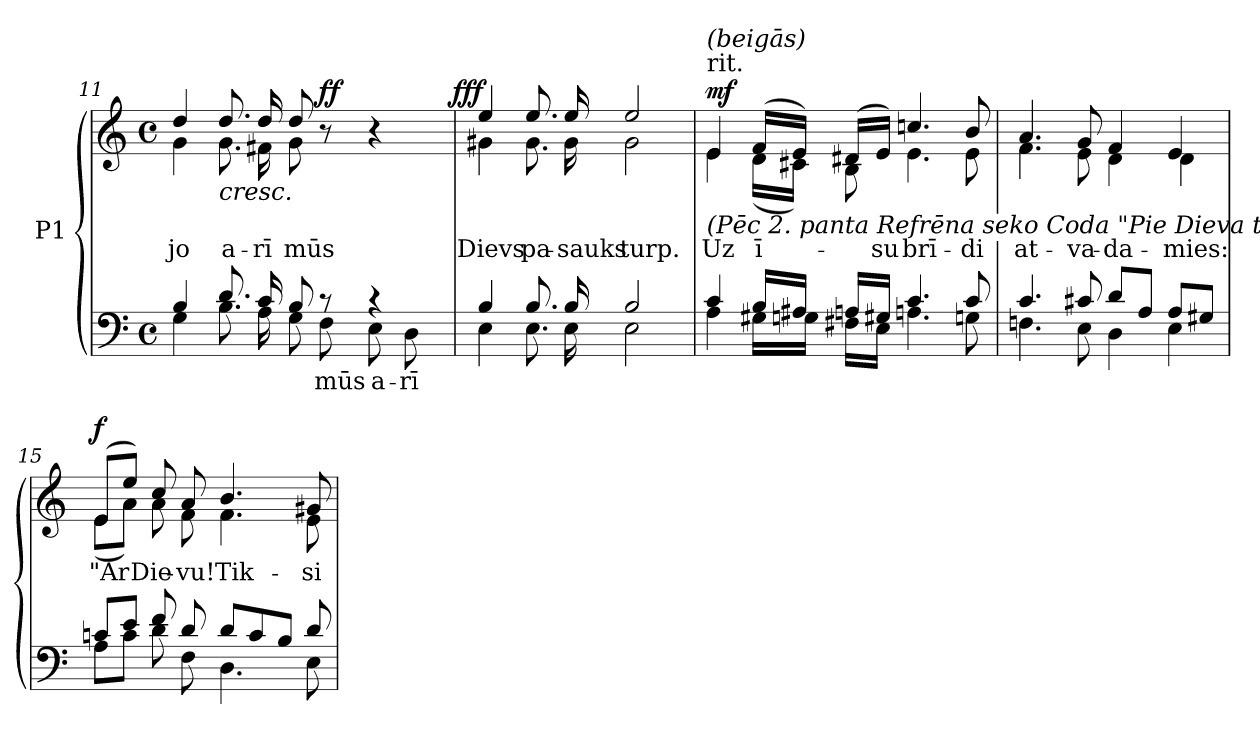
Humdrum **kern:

**kern	**text	**kern	**text	**dynam
*part1	*part1	*part1	*part1	*part1
*staff2	*staff2	*staff1	*staff1	*staff1/2
*I"P1	*	*	*	*
*clefF4	*	*clefG2	*	*
*k[]	*	*k[]	*	*
*C:	*	*C:	*	*
*M4/4	*	*M4/4	*	*
*met(c)	*	*met(c)	*	*
=11	=11	=11	=11	=11
*^	*	*	*	*
!	!	!	!	!LO:LY:b:color=#000000	!
*	*	*	*^	*	*
*	*	*	*	*^	*	*
4Bi/	4Gi\	.	4ddi/	4gi\	2ryy	jo	.
!	!	!	!	!	!	!LO:LY:b:color=#000000	!LO:HP:b
8.di/	8.Bi\	.	8.ddi/	8.gi\	.	a-	<
!	!	!	!	!	!	!LO:LY:b:color=#000000	!
16ci/	16Ai\	.	16ddi/	16f#Xi\	.	-rī	.
!	!	!	!	!	!	!LO:LY:b:color=#000000	!
8Bi/	8Gi\	.	8ddi/	8gi\	4ryy	mūs	.
!	!	!LO:LY:b:color=#000000	!	!	!	!	!
8r	8Fi\	mūs	8r	8ryy	.	.	ff
!	!	!LO:LY:b:color=#000000	!	!	!	!	!
4r	8Ei\	a-	4r	4ryy	8ryy	.	[
!	!	!LO:LY:b:color=#000000	!	!	!	!	!
.	8Di\	-rī	.	.	16ryy	.	.
.	.	.	.	.	32ryy	.	.
.	.	.	.	.	64ryy	.	.
.	.	.	.	.	128...ryy	.	.
.	.	.	.	.	1024ryy	.	fff
*	*	*	*v	*v	*v	*	*
=12	=12	=12	=12	=12	=12
*	*	*	*^	*	*
*	*	*	*	*^	*	*
!	!	!	!	!	!	!LO:LY:b:color=#000000	!
*	*	*	*	*v	*v	*	*
4Bi/	4Ei\	.	4eei/	4g#Xi\	Dievs	.
!	!	!	!	!	!LO:LY:b:color=#000000	!
8.Bi/	8.Ei\	.	8.eei/	8.g#i\	pa-	.
!	!	!	!	!	!LO:LY:b:color=#000000	!
16Bi/	16Ei\	.	16eei/	16g#i\	-sauks	.
!	!	!	!	!	!LO:LY:b:color=#000000	!
2Bi/	2Ei\	.	2eei/	2g#i\	turp.	.
!!LO:LB:g=z	!!
=13	=13	=13	=13	=13	=13	=13
!	!	!	!LO:TX:t=rit.	!	!	!
!	!	!	!LO:TX:b:i:t=(Pēc 2. panta Refrēna seko Coda  "Pie Dieva troņa" un Refrēns ar palēninājumu pēdējā rindā!)	!	!	!
!	!	!	!LO:TX:a:i:t=(beigās)	!	!	!
!	!	!	!	!	!LO:LY:b:color=#000000	!
4ci/	4Ai\	.	4ei/	4ei\	Uz	mf
!	!	!	!	!	!LO:LY:b:color=#000000	!
16Bi/LL	16G#Xi\LL	.	(16fi/LL	(16di\LL	ī-	.
16A#Xi/JJ	16Gni\JJ	.	16ei/JJ)	16c#Xi\JJ)	.	.
16Ani/LL	16F#Xi\LL	.	(16d#Xi/LL	8Bi\	.	.
!	!	!	!	!	!LO:LY:b:color=#000000	!
16G#Xi/JJ	16Ei\JJ	.	16ei/JJ)	.	-su	.
!	!	!	!	!	!LO:LY:b:color=#000000	!
4.ci/	4.Ani\	.	4.ccni/	4.ei\	brī-	.
!	!	!	!	!	!LO:LY:b:color=#000000	!
8ci/	8Gni\	.	8bi/	8ei\	-di	.
=14	=14	=14	=14	=14	=14	=14
!	!	!	!	!	!LO:LY:b:color=#000000	!
4.ci/	4.Fni\	.	4.ai/	4.fi\	at-	.
!	!	!	!	!	!LO:LY:b:color=#000000	!
8c#Xi/	8Ei\	.	8gi/	8ei\	-va-	.
!	!	!	!	!	!LO:LY:b:color=#000000	!
8di/L	4Di\	.	4fi/	4di\	-da-	.
8Ai/J	.	.	.	.	.	.
!	!	!	!	!	!LO:LY:b:color=#000000	!
8Ai/L	4Ei\	.	4ei/	4di\	-mies:	.
8G#Xi/J	.	.	.	.	.	.
=15	=15	=15	=15	=15	=15	=15
!	!	!	!	!	!LO:LY:b:color=#000000	!
8cni/L	8Ai\L	.	(8ei/L	(8ei\L	"Ar	f
8ei/J	8ci\J	.	8eei/J)	8ai\J)	.	.
!	!	!	!	!	!LO:LY:b:color=#000000	!
8fi/	8di\	.	8cci/	8ai\	Die-	.
!	!	!	!	!	!LO:LY:b:color=#000000	!
8di/	8Fi\	.	8ai/	8fi\	-vu!	.
!	!	!	!	!	!LO:LY:b:color=#000000	!
8di/L	4.Di\	.	4.bi/	4.fi\	Tik-	.
8ci/	.	.	.	.	.	.
8Bi/J	.	.	.	.	.	.
!	!	!	!	!	!LO:LY:b:color=#000000	!
8di/	8Ei\	.	8g#Xi/	8ei\	-si-	.
*v	*v	*	*	*	*	*
*	*	*v	*v	*	*
=	=	=	=	=
*-	*-	*-	*-	*-
